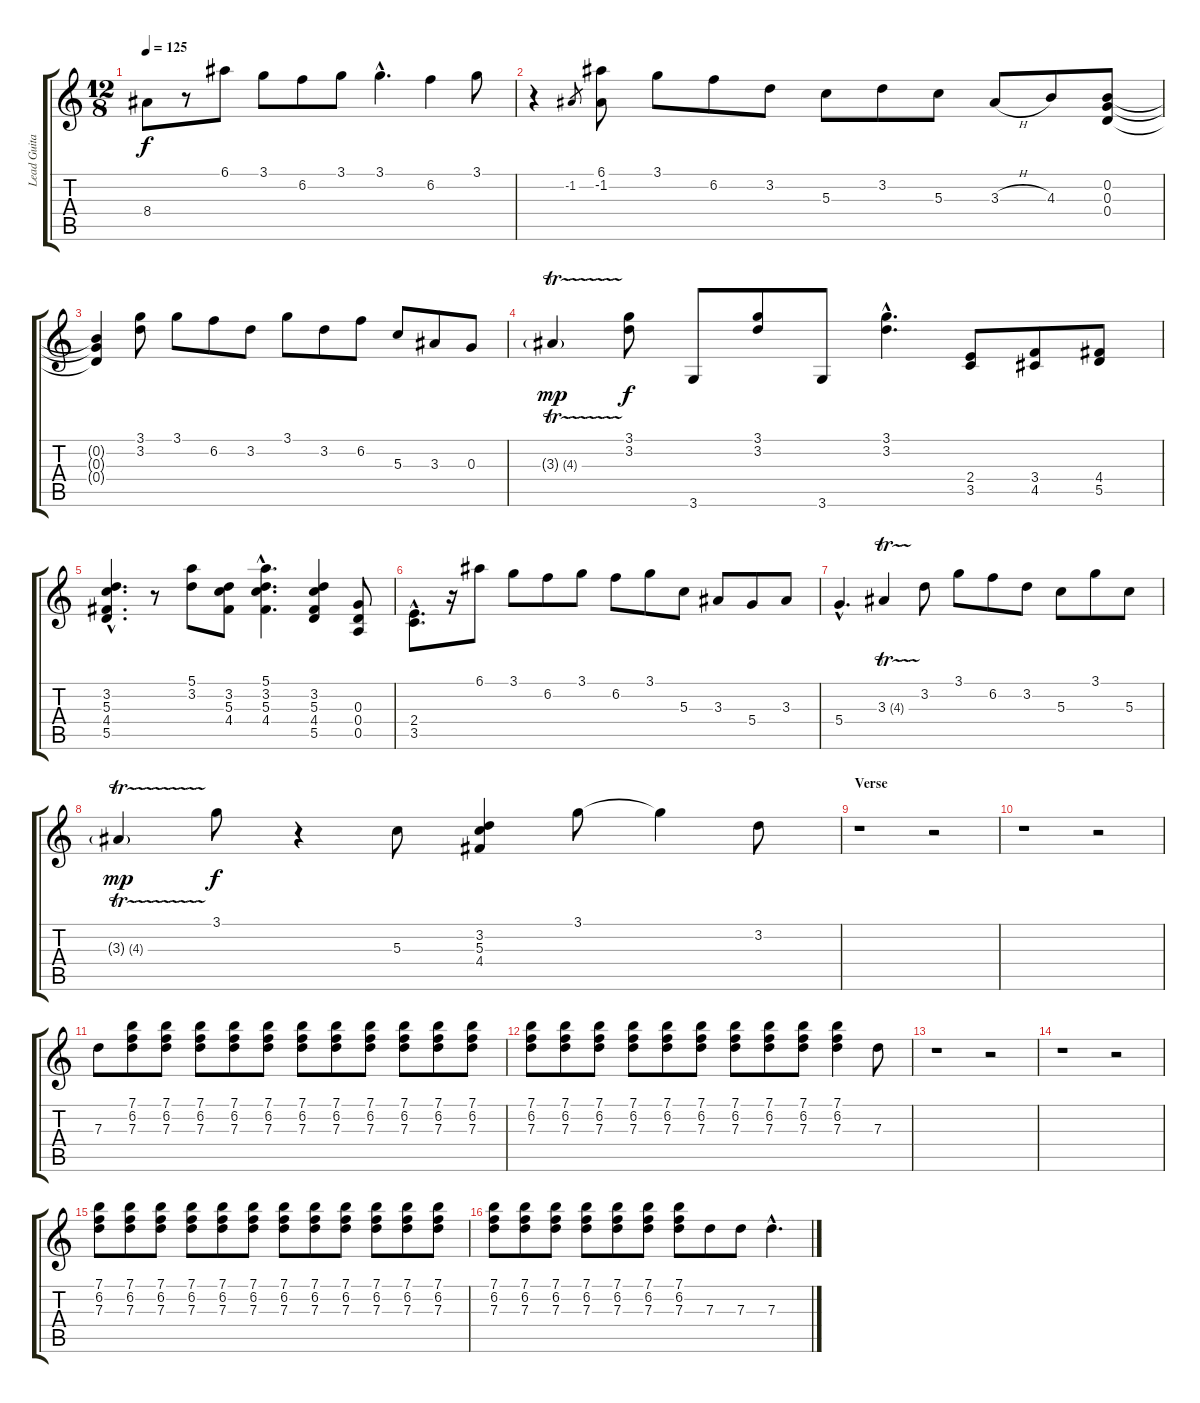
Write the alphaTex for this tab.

\track ("Lead Guitar (E.C.)" "Lead Guita") {instrument distortionguitar}
\staff {score tabs}
\tuning (E4 B3 G3 D3 A2 E2) {hide}
\ts (12 8)
\tempo 125
\clef g2
\ks c
8.4.8{dy f} r.8 6.1.8 3.1.8 6.2.8 3.1.8 3.1{hac}.4{d} 6.2.4 3.1.8 |
r.4 -1.2.8{gr} (6.1 -1.2).8 3.1.8 6.2.8 3.2.8 5.3.8 3.2.8 5.3.8 3.3{h}.8 4.3.8 (0.2 0.3 0.4).8 |
(0.2{t} 0.3{t} 0.4{t}).4 (3.1 3.2).8 3.1.8 6.2.8 3.2.8 3.1.8 3.2.8 6.2.8 5.3.8 3.3.8 0.3.8 |
3.3{tr (4 32) g}.4{dy mp} (3.1 3.2).8{dy f} 3.6.8 (3.1 3.2).8 3.6.8 (3.1{hac} 3.2{hac}).4{d} (2.4 3.5).8 (3.4 4.5).8 (4.4 5.5).8 |
(3.2{hac} 5.3{hac} 4.4{hac} 5.5{hac}).4{d} r.8 (5.1 3.2).8 (3.2 5.3 4.4).8 (5.1{hac} 3.2{hac} 5.3{hac} 4.4{hac}).4{d} (3.2 5.3 4.4 5.5).4 (0.3 0.4 0.5).8 |
(2.4{hac} 3.5{hac}).8{d} r.16 6.1.8 3.1.8 6.2.8 3.1.8 6.2.8 3.1.8 5.3.8 3.3.8 5.4.8 3.3.8 |
5.4{hac}.4{d} 3.3{tr (4 32)}.4 3.2.8 3.1.8 6.2.8 3.2.8 5.3.8 3.1.8 5.3.8 |
3.3{tr (4 32) g}.4{dy mp} 3.1.8{dy f} r.4 5.3.8 (3.2 5.3 4.4).4 3.1.8 3.1{t}.4 3.2.8 |
\section ("" "Verse")
r.1 r.2 |
r.1 r.2 |
7.3.8 (7.1 6.2 7.3).8 (7.1 6.2 7.3).8 (7.1 6.2 7.3).8 (7.1 6.2 7.3).8 (7.1 6.2 7.3).8 (7.1 6.2 7.3).8 (7.1 6.2 7.3).8 (7.1 6.2 7.3).8 (7.1 6.2 7.3).8 (7.1 6.2 7.3).8 (7.1 6.2 7.3).8 |
(7.1 6.2 7.3).8 (7.1 6.2 7.3).8 (7.1 6.2 7.3).8 (7.1 6.2 7.3).8 (7.1 6.2 7.3).8 (7.1 6.2 7.3).8 (7.1 6.2 7.3).8 (7.1 6.2 7.3).8 (7.1 6.2 7.3).8 (7.1 6.2 7.3).4 7.3.8 |
r.1 r.2 |
r.1 r.2 |
(7.1 6.2 7.3).8 (7.1 6.2 7.3).8 (7.1 6.2 7.3).8 (7.1 6.2 7.3).8 (7.1 6.2 7.3).8 (7.1 6.2 7.3).8 (7.1 6.2 7.3).8 (7.1 6.2 7.3).8 (7.1 6.2 7.3).8 (7.1 6.2 7.3).8 (7.1 6.2 7.3).8 (7.1 6.2 7.3).8 |
(7.1 6.2 7.3).8 (7.1 6.2 7.3).8 (7.1 6.2 7.3).8 (7.1 6.2 7.3).8 (7.1 6.2 7.3).8 (7.1 6.2 7.3).8 (7.1 6.2 7.3).8 7.3.8 7.3.8 7.3{hac}.4{d}
